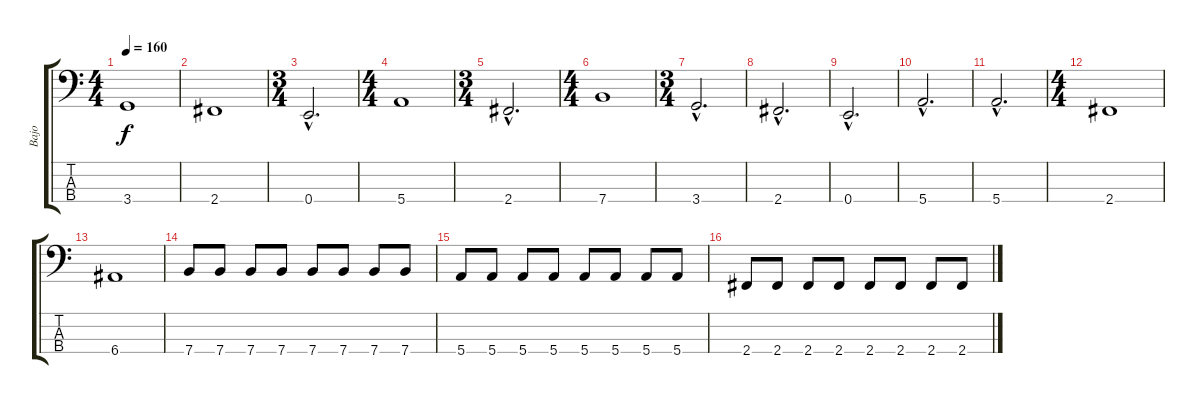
\track ("Bajo" "Bajo") {instrument electricbassfinger}
\staff {score tabs}
\tuning (G2 D2 A1 E1) {hide}
\ts (4 4)
\tempo 160
\clef f4
\ks c
3.4.1{dy f} |
2.4.1 |
\ts (3 4)
0.4{hac}.2{d} |
\ts (4 4)
5.4.1 |
\ts (3 4)
2.4{hac}.2{d} |
\ts (4 4)
7.4.1 |
\ts (3 4)
3.4{hac}.2{d} |
2.4{hac}.2{d} |
0.4{hac}.2{d} |
5.4{hac}.2{d} |
5.4{hac}.2{d} |
\ts (4 4)
2.4.1 |
6.4.1 |
7.4.8 7.4.8 7.4.8 7.4.8 7.4.8 7.4.8 7.4.8 7.4.8 |
5.4.8 5.4.8 5.4.8 5.4.8 5.4.8 5.4.8 5.4.8 5.4.8 |
2.4.8 2.4.8 2.4.8 2.4.8 2.4.8 2.4.8 2.4.8 2.4.8
